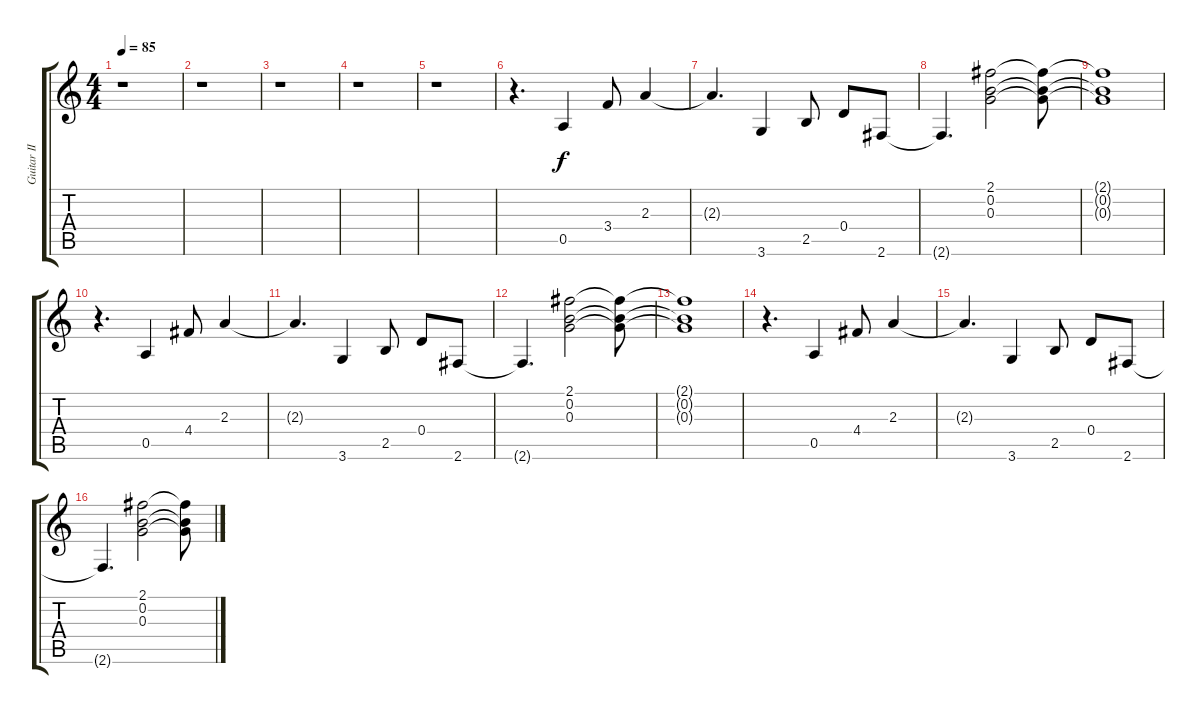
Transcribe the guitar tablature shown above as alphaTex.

\track ("Guitar II" "Guitar II") {instrument electricguitarclean}
\staff {score tabs}
\tuning (E4 B3 G3 D3 A2 E2) {hide}
\ts (4 4)
\tempo 85
\clef g2
\ks c
r.1{dy f} |
r.1 |
r.1 |
r.1 |
r.1 |
r.4{d} 0.5.4 3.4.8 2.3.4 |
2.3{t}.4{d} 3.6.4 2.5.8 0.4.8 2.6.8 |
2.6{t}.4{d} (2.1 0.2 0.3).2 (2.1{t} 0.2{t} 0.3{t}).8 |
(2.1{t} 0.2{t} 0.3{t}).1 |
r.4{d} 0.5.4 4.4.8 2.3.4 |
2.3{t}.4{d} 3.6.4 2.5.8 0.4.8 2.6.8 |
2.6{t}.4{d} (2.1 0.2 0.3).2 (2.1{t} 0.2{t} 0.3{t}).8 |
(2.1{t} 0.2{t} 0.3{t}).1 |
r.4{d} 0.5.4 4.4.8 2.3.4 |
2.3{t}.4{d} 3.6.4 2.5.8 0.4.8 2.6.8 |
2.6{t}.4{d} (2.1 0.2 0.3).2 (2.1{t} 0.2{t} 0.3{t}).8
